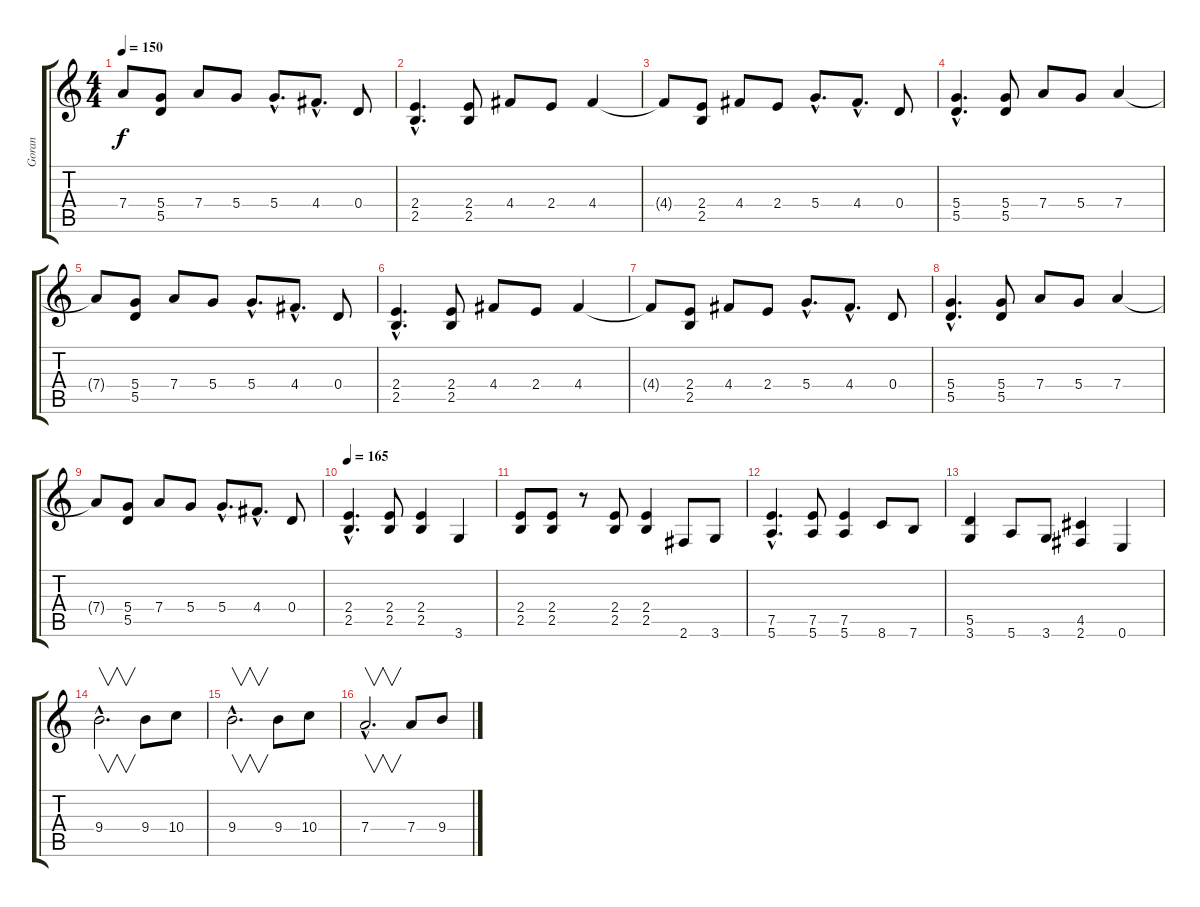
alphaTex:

\track ("Goran" "Goran") {instrument distortionguitar}
\staff {score tabs}
\tuning (E4 B3 G3 D3 A2 E2) {hide}
\ts (4 4)
\tempo 150
\clef g2
\ks c
7.4{t}.8{dy f} (5.4 5.5).8 7.4.8 5.4.8 5.4{hac}.8{d} 4.4{hac}.8{d} 0.4.8 |
(2.4{hac} 2.5{hac}).4{d} (2.4 2.5).8 4.4.8 2.4.8 4.4.4 |
4.4{t}.8 (2.4 2.5).8 4.4.8 2.4.8 5.4{hac}.8{d} 4.4{hac}.8{d} 0.4.8 |
(5.4{hac} 5.5{hac}).4{d} (5.4 5.5).8 7.4.8 5.4.8 7.4.4 |
7.4{t}.8 (5.4 5.5).8 7.4.8 5.4.8 5.4{hac}.8{d} 4.4{hac}.8{d} 0.4.8 |
(2.4{hac} 2.5{hac}).4{d} (2.4 2.5).8 4.4.8 2.4.8 4.4.4 |
4.4{t}.8 (2.4 2.5).8 4.4.8 2.4.8 5.4{hac}.8{d} 4.4{hac}.8{d} 0.4.8 |
(5.4{hac} 5.5{hac}).4{d} (5.4 5.5).8 7.4.8 5.4.8 7.4.4 |
7.4{t}.8 (5.4 5.5).8 7.4.8 5.4.8 5.4{hac}.8{d} 4.4{hac}.8{d} 0.4.8 |
\tempo 165
(2.4{hac} 2.5{hac}).4{d} (2.4 2.5).8 (2.4 2.5).4 3.6.4 |
(2.4 2.5).8 (2.4 2.5).8 r.8 (2.4 2.5).8 (2.4 2.5).4 2.6.8 3.6.8 |
(7.5{hac} 5.6{hac}).4{d} (7.5 5.6).8 (7.5 5.6).4 8.6.8 7.6.8 |
(5.5 3.6).4 5.6.8 3.6.8 (4.5 2.6).4 0.6.4 |
9.4{hac}.2{v d} 9.4.8 10.4.8 |
9.4{hac}.2{v d} 9.4.8 10.4.8 |
7.4{hac}.2{v d} 7.4.8 9.4.8
